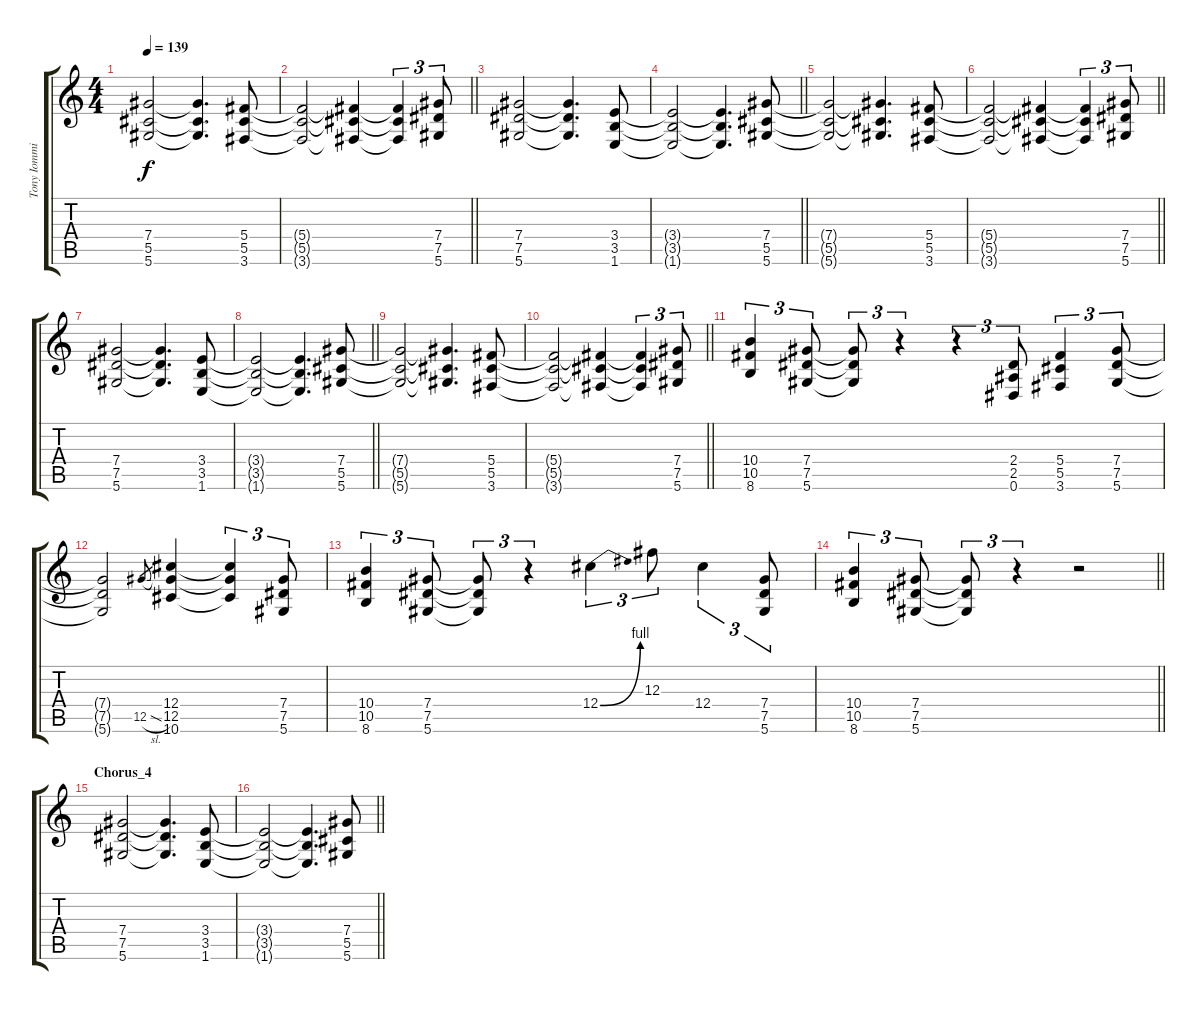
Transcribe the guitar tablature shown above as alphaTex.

\track ("Tony Iommi" "Tony Iommi") {instrument overdrivenguitar}
\staff {score tabs}
\tuning (Eb4 Bb3 Gb3 Db3 Ab2 Eb2) {hide}
\ts (4 4)
\tempo 139
\clef g2
\ks c
(7.4{t} 5.5{t} 5.6{t}).2{dy f} (7.4{t} 5.5{t} 5.6{t}).4{d} (5.4 5.5 3.6).8 |
\barLineRight lightlight
(5.4{t} 5.5{t} 3.6{t}).2 (5.4{t} 5.5{t} 3.6{t}).4 (5.4{t} 5.5{t} 3.6{t}).4{tu (3 2)} (7.4 7.5 5.6).8{tu (3 2)} |
(7.4 7.5 5.6).2 (7.4{t} 7.5{t} 5.6{t}).4{d} (3.4 3.5 1.6).8 |
\barLineRight lightlight
(3.4{t} 3.5{t} 1.6{t}).2 (3.4{t} 3.5{t} 1.6{t}).4{d} (7.4 5.5 5.6).8 |
(7.4{t} 5.5{t} 5.6{t}).2 (7.4{t} 5.5{t} 5.6{t}).4{d} (5.4 5.5 3.6).8 |
\barLineRight lightlight
(5.4{t} 5.5{t} 3.6{t}).2 (5.4{t} 5.5{t} 3.6{t}).4 (5.4{t} 5.5{t} 3.6{t}).4{tu (3 2)} (7.4 7.5 5.6).8{tu (3 2)} |
(7.4 7.5 5.6).2 (7.4{t} 7.5{t} 5.6{t}).4{d} (3.4 3.5 1.6).8 |
\barLineRight lightlight
(3.4{t} 3.5{t} 1.6{t}).2 (3.4{t} 3.5{t} 1.6{t}).4{d} (7.4 5.5 5.6).8 |
(7.4{t} 5.5{t} 5.6{t}).2 (7.4{t} 5.5{t} 5.6{t}).4{d} (5.4 5.5 3.6).8 |
\barLineRight lightlight
(5.4{t} 5.5{t} 3.6{t}).2 (5.4{t} 5.5{t} 3.6{t}).4 (5.4{t} 5.5{t} 3.6{t}).4{tu (3 2)} (7.4 7.5 5.6).8{tu (3 2)} |
(10.4 10.5 8.6).4{tu (3 2)} (7.4 7.5 5.6).8{tu (3 2)} (7.4{t} 7.5{t} 5.6{t}).8{tu (3 2)} r.4{tu (3 2)} r.4{tu (3 2)} (2.4 2.5 0.6).8{tu (3 2)} (5.4 5.5 3.6).4{tu (3 2)} (7.4 7.5 5.6).8{tu (3 2)} |
(7.4{t} 7.5{t} 5.6{t}).2 12.5{sl}.8{gr} (12.4 12.5 10.6).4 (12.4{t} 12.5{t} 10.6{t}).4{tu (3 2)} (7.4 7.5 5.6).8{tu (3 2)} |
(10.4 10.5 8.6).4{tu (3 2)} (7.4 7.5 5.6).8{tu (3 2)} (7.4{t} 7.5{t} 5.6{t}).8{tu (3 2)} r.4{tu (3 2)} 12.4{be (bend 0 0 60 4)}.4{tu (3 2)} 12.3.8{tu (3 2)} 12.4.4{tu (3 2)} (7.4 7.5 5.6).8{tu (3 2)} |
\barLineRight lightlight
(10.4 10.5 8.6).4{tu (3 2)} (7.4 7.5 5.6).8{tu (3 2)} (7.4{t} 7.5{t} 5.6{t}).8{tu (3 2)} r.4{tu (3 2)} r.2 |
\section ("" "Chorus_4")
(7.4 7.5 5.6).2 (7.4{t} 7.5{t} 5.6{t}).4{d} (3.4 3.5 1.6).8 |
\barLineRight lightlight
(3.4{t} 3.5{t} 1.6{t}).2 (3.4{t} 3.5{t} 1.6{t}).4{d} (7.4 5.5 5.6).8
